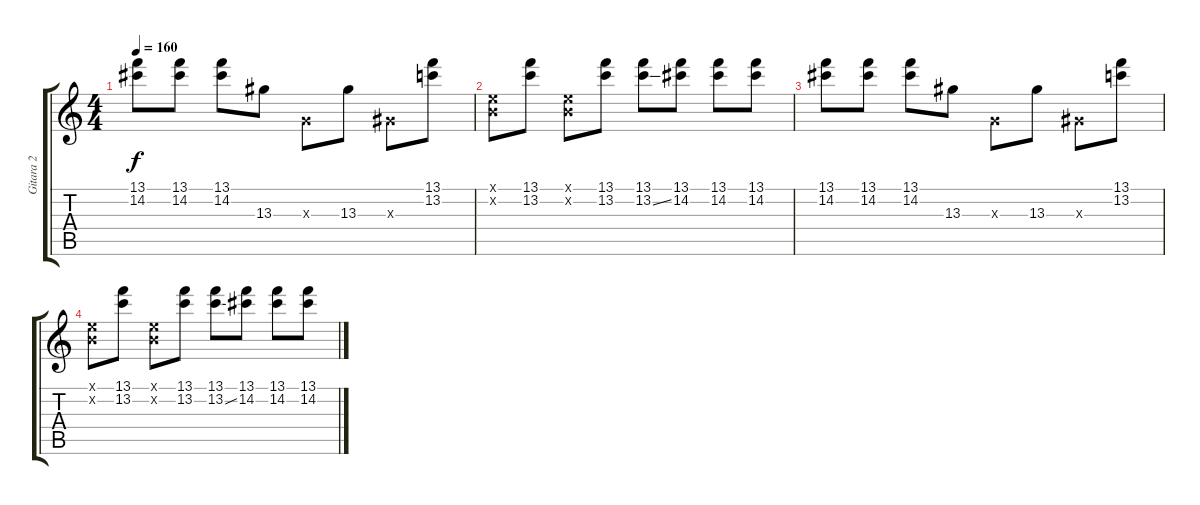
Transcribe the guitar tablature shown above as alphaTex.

\track ("Gitara 2" "Gitara 2") {instrument distortionguitar}
\staff {score tabs}
\tuning (E4 B3 G3 D3 A2 E2) {hide}
\ts (4 4)
\tempo 160
\clef g2
\ks c
(13.1 14.2).8{dy f} (13.1 14.2).8 (13.1 14.2).8 13.3.8 0.3{x}.8 13.3.8 1.3{x}.8 (13.1 13.2).8 |
(0.1{x} 0.2{x}).8 (13.1 13.2).8 (0.1{x} 0.2{x}).8 (13.1 13.2).8 (13.1 13.2{ss}).8 (13.1 14.2).8 (13.1 14.2).8 (13.1 14.2).8 |
(13.1 14.2).8 (13.1 14.2).8 (13.1 14.2).8 13.3.8 0.3{x}.8 13.3.8 1.3{x}.8 (13.1 13.2).8 |
(0.1{x} 0.2{x}).8 (13.1 13.2).8 (0.1{x} 0.2{x}).8 (13.1 13.2).8 (13.1 13.2{ss}).8 (13.1 14.2).8 (13.1 14.2).8 (13.1 14.2).8
